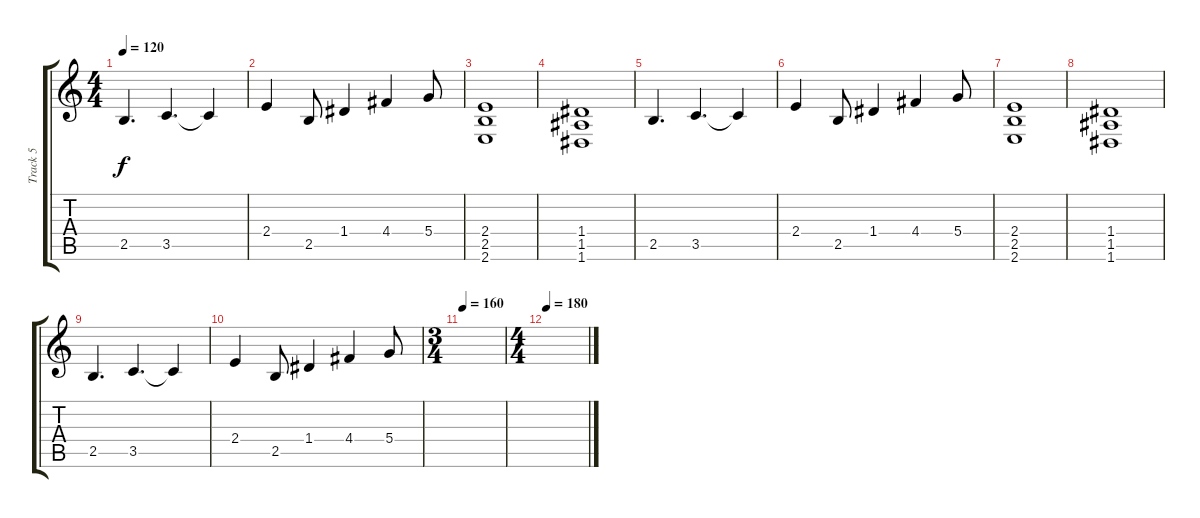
\track ("Track 5" "Track 5") {instrument distortionguitar}
\staff {score tabs}
\tuning (E4 B3 G3 D3 A2 D2) {hide}
\ts (4 4)
\tempo 120
\clef g2
\ks c
2.5.4{d dy f} 3.5.4{d} 3.5{t}.4 |
2.4.4 2.5.8 1.4.4 4.4.4 5.4.8 |
(2.4 2.5 2.6).1 |
(1.4 1.5 1.6).1 |
2.5.4{d} 3.5.4{d} 3.5{t}.4 |
2.4.4 2.5.8 1.4.4 4.4.4 5.4.8 |
(2.4 2.5 2.6).1 |
(1.4 1.5 1.6).1 |
2.5.4{d} 3.5.4{d} 3.5{t}.4 |
2.4.4 2.5.8 1.4.4 4.4.4 5.4.8 |
\ts (3 4)
\tempo 160
|
\ts (4 4)
\tempo 180
